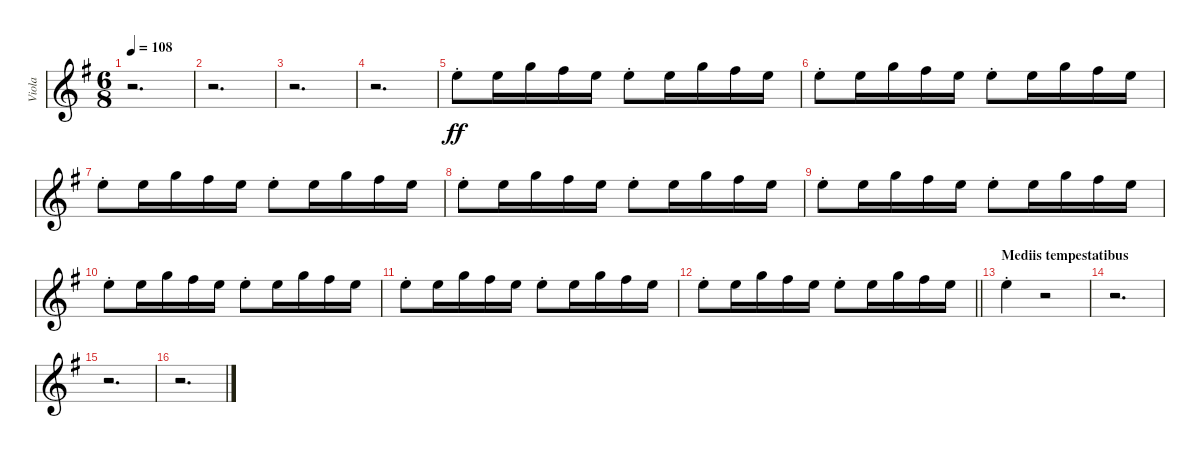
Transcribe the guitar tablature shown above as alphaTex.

\track ("Viola" "Viola") {instrument stringensemble1}
\staff {score}
\tuning (A4 D4 G3 C3) {hide}
\ts (6 8)
\tempo 108
\clef g2
\ks eminor
r.2{d dy ff} |
r.2{d} |
r.2{d} |
r.2{d} |
7.1{st}.8 7.1.16 10.1.16 9.1.16 7.1.16 7.1{st}.8 7.1.16 10.1.16 9.1.16 7.1.16 |
7.1{st}.8 7.1.16 10.1.16 9.1.16 7.1.16 7.1{st}.8 7.1.16 10.1.16 9.1.16 7.1.16 |
7.1{st}.8 7.1.16 10.1.16 9.1.16 7.1.16 7.1{st}.8 7.1.16 10.1.16 9.1.16 7.1.16 |
7.1{st}.8 7.1.16 10.1.16 9.1.16 7.1.16 7.1{st}.8 7.1.16 10.1.16 9.1.16 7.1.16 |
7.1{st}.8 7.1.16 10.1.16 9.1.16 7.1.16 7.1{st}.8 7.1.16 10.1.16 9.1.16 7.1.16 |
7.1{st}.8 7.1.16 10.1.16 9.1.16 7.1.16 7.1{st}.8 7.1.16 10.1.16 9.1.16 7.1.16 |
7.1{st}.8 7.1.16 10.1.16 9.1.16 7.1.16 7.1{st}.8 7.1.16 10.1.16 9.1.16 7.1.16 |
\barLineRight lightlight
7.1{st}.8 7.1.16 10.1.16 9.1.16 7.1.16 7.1{st}.8 7.1.16 10.1.16 9.1.16 7.1.16 |
\section ("" "Mediis tempestatibus")
7.1{st}.4 r.2 |
r.2{d} |
r.2{d} |
r.2{d}
